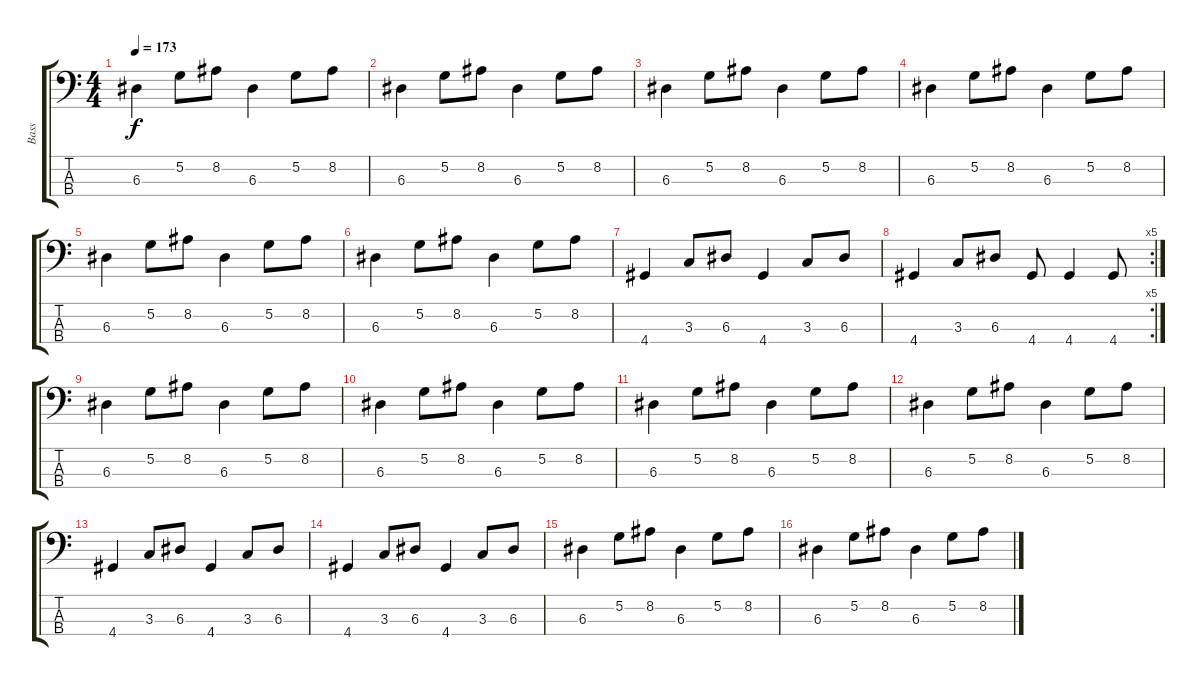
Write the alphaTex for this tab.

\track ("Bass" "Bass") {instrument electricbassfinger}
\staff {score tabs}
\tuning (G2 D2 A1 E1) {hide}
\ts (4 4)
\tempo 173
\clef f4
\ks c
6.3.4{dy f} 5.2.8 8.2.8 6.3.4 5.2.8 8.2.8 |
6.3.4 5.2.8 8.2.8 6.3.4 5.2.8 8.2.8 |
6.3.4 5.2.8 8.2.8 6.3.4 5.2.8 8.2.8 |
6.3.4 5.2.8 8.2.8 6.3.4 5.2.8 8.2.8 |
6.3.4 5.2.8 8.2.8 6.3.4 5.2.8 8.2.8 |
6.3.4 5.2.8 8.2.8 6.3.4 5.2.8 8.2.8 |
4.4.4 3.3.8 6.3.8 4.4.4 3.3.8 6.3.8 |
\rc 5
4.4.4 3.3.8 6.3.8 4.4.8 4.4.4 4.4.8 |
6.3.4 5.2.8 8.2.8 6.3.4 5.2.8 8.2.8 |
6.3.4 5.2.8 8.2.8 6.3.4 5.2.8 8.2.8 |
6.3.4 5.2.8 8.2.8 6.3.4 5.2.8 8.2.8 |
6.3.4 5.2.8 8.2.8 6.3.4 5.2.8 8.2.8 |
4.4.4 3.3.8 6.3.8 4.4.4 3.3.8 6.3.8 |
4.4.4 3.3.8 6.3.8 4.4.4 3.3.8 6.3.8 |
6.3.4 5.2.8 8.2.8 6.3.4 5.2.8 8.2.8 |
6.3.4 5.2.8 8.2.8 6.3.4 5.2.8 8.2.8
